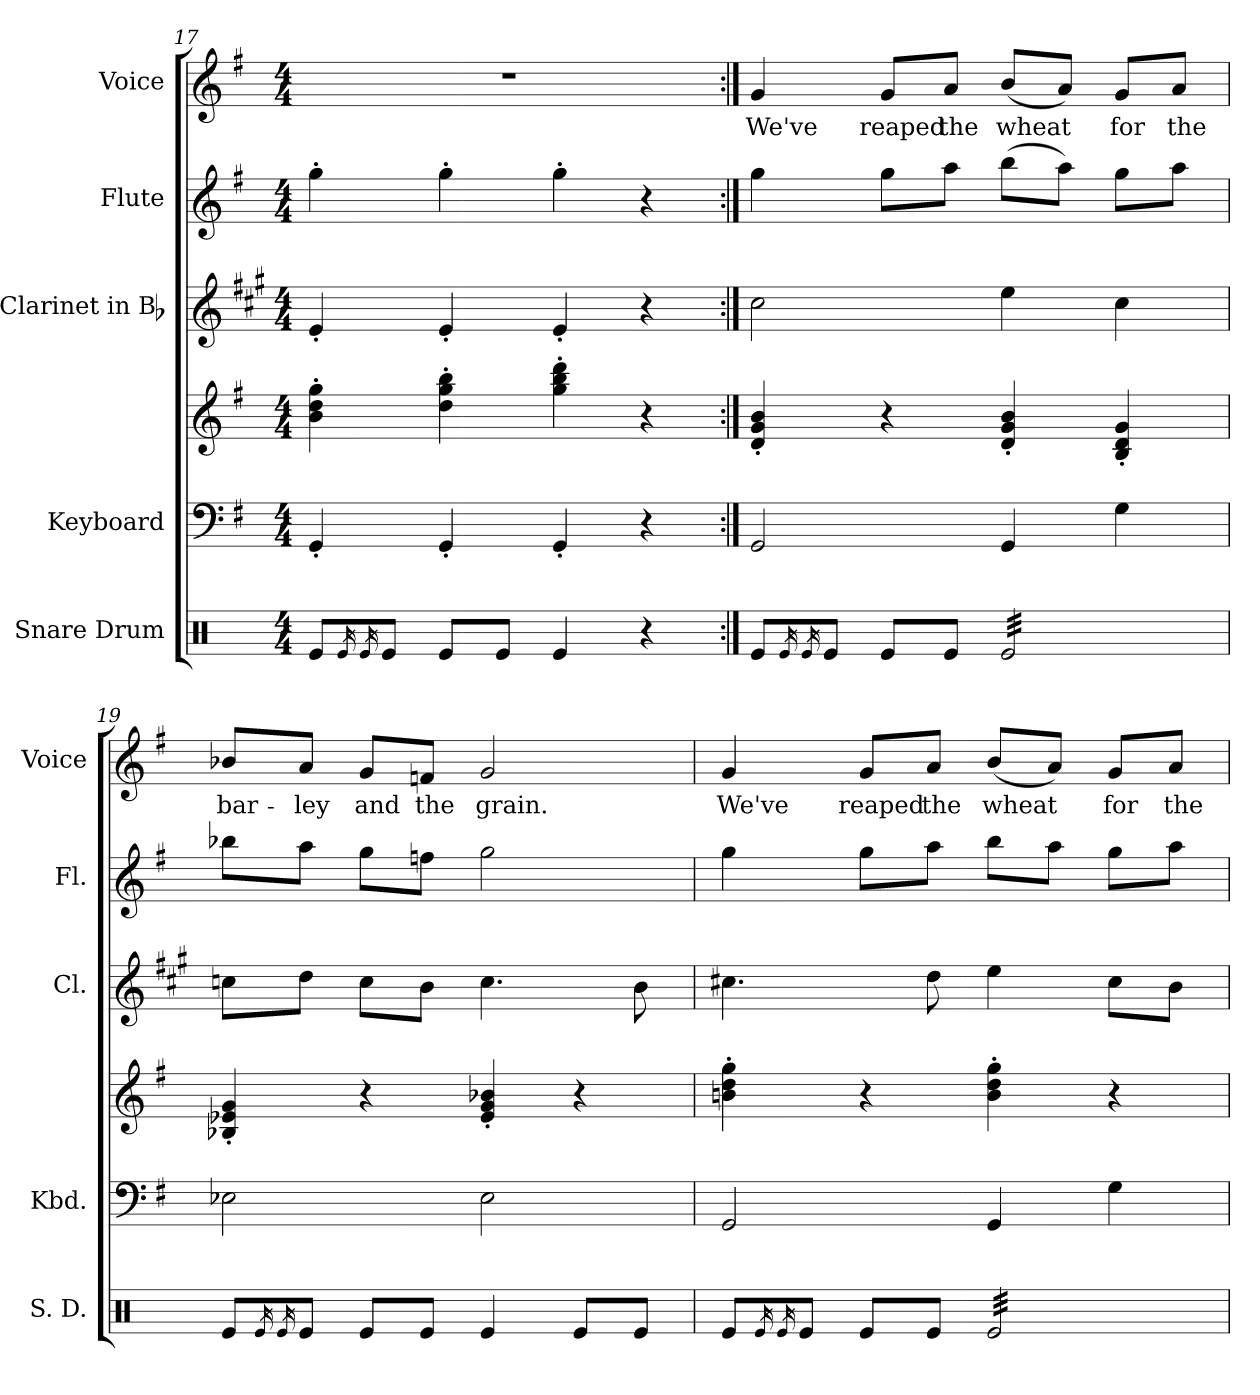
**kern	**kern	**kern	**kern	**kern	**kern	**text
*part5	*part4	*part4	*part3	*part2	*part1	*part1
*staff6	*staff5	*staff4	*staff3	*staff2	*staff1	*staff1
*I"Snare Drum	*I"Keyboard	*	*I"Clarinet in Bb	*I"Flute	*I"Voice	*
*I'S. D.	*I'Kbd.	*	*I'Cl.	*I'Fl.	*I'Voice	*
*clefX	*clefF4	*clefG2	*clefG2	*clefG2	*clefG2	*
*	*	*	*ITrd1c2	*	*	*
*k[]	*k[f#]	*k[f#]	*k[f#]	*k[f#]	*k[f#]	*
*C:	*G:	*G:	*G:	*G:	*G:	*
*M4/4	*M4/4	*M4/4	*M4/4	*M4/4	*M4/4	*
=17	=17	=17	=17	=17	=17	=17
8Rei/L	4GG'i/	4bi\' 4ddi' 4ggi'	4d'i/	4gg'i\	1r	.
16qRei/	.	.	.	.	.	.
16qRei/	.	.	.	.	.	.
8Rei/J	.	.	.	.	.	.
8Rei/L	4GG'i/	4ddi\' 4ggi' 4bbi'	4d'i/	4gg'i\	.	.
8Rei/J	.	.	.	.	.	.
4Rei/	4GG'i/	4ggi\' 4bbi' 4dddi'	4d'i/	4gg'i\	.	.
4r	4r	4r	4r	4r	.	.
!!LO:PB:g=z
=18:|!	=18:|!	=18:|!	=18:|!	=18:|!	=18:|!	=18:|!
!	!	!	!	!	!	!LO:LY:b:color=#000000
8Rei/L	2GGi/	4di/' 4gi' 4bi'	2bi\	4ggi\	4gi/	We've
16qRei/	.	.	.	.	.	.
16qRei/	.	.	.	.	.	.
8Rei/J	.	.	.	.	.	.
!	!	!	!	!	!	!LO:LY:b:color=#000000
8Rei/L	.	4r	.	8ggi\L	8gi/L	reaped
!	!	!	!	!	!	!LO:LY:b:color=#000000
8Rei/J	.	.	.	8aai\J	8ai/J	the
!	!	!	!	!	!	!LO:LY:b:color=#000000
*tremolo	*	*	*	*	*	*
32Rei/LLL	4GGi/	4di/' 4gi' 4bi'	4ddi\	(8bbi\L	(8bi/L	wheat
32Rei/	.	.	.	.	.	.
32Rei/	.	.	.	.	.	.
32Rei/	.	.	.	.	.	.
32Rei/	.	.	.	8aai\J)	8ai/J)	.
32Rei/	.	.	.	.	.	.
32Rei/	.	.	.	.	.	.
32Rei/	.	.	.	.	.	.
!	!	!	!	!	!	!LO:LY:b:color=#000000
32Rei/	4Gi\	4Bi/' 4di' 4gi'	4bi\	8ggi\L	8gi/L	for
32Rei/	.	.	.	.	.	.
32Rei/	.	.	.	.	.	.
32Rei/	.	.	.	.	.	.
!	!	!	!	!	!	!LO:LY:b:color=#000000
32Rei/	.	.	.	8aai\J	8ai/J	the
32Rei/	.	.	.	.	.	.
32Rei/	.	.	.	.	.	.
32Rei/JJJ	.	.	.	.	.	.
*Xtremolo	*	*	*	*	*	*
=19	=19	=19	=19	=19	=19	=19
!	!	!	!	!	!	!LO:LY:b:color=#000000
8Rei/L	2E-Xi\	4B-Xi/' 4e-Xi' 4gi'	8b-Xi\L	8bb-Xi\L	8b-Xi/L	bar-
16qRei/	.	.	.	.	.	.
16qRei/	.	.	.	.	.	.
!	!	!	!	!	!	!LO:LY:b:color=#000000
8Rei/J	.	.	8cci\J	8aai\J	8ai/J	-ley
!	!	!	!	!	!	!LO:LY:b:color=#000000
8Rei/L	.	4r	8b-i\L	8ggi\L	8gi/L	and
!	!	!	!	!	!	!LO:LY:b:color=#000000
8Rei/J	.	.	8ai\J	8ffni\J	8fni/J	the
!	!	!	!	!	!	!LO:LY:b:color=#000000
4Rei/	2E-i\	4e-i/' 4gi' 4b-Xi'	4.b-i\	2ggi\	2gi/	grain.
8Rei/L	.	4r	.	.	.	.
8Rei/J	.	.	8ai\	.	.	.
=20	=20	=20	=20	=20	=20	=20
!	!	!	!	!	!	!LO:LY:b:color=#000000
8Rei/L	2GGi/	4bni\' 4ddi' 4ggi'	4.bni\	4ggi\	4gi/	We've
16qRei/	.	.	.	.	.	.
16qRei/	.	.	.	.	.	.
8Rei/J	.	.	.	.	.	.
!	!	!	!	!	!	!LO:LY:b:color=#000000
8Rei/L	.	4r	.	8ggi\L	8gi/L	reaped
!	!	!	!	!	!	!LO:LY:b:color=#000000
8Rei/J	.	.	8cci\	8aai\J	8ai/J	the
!	!	!	!	!	!	!LO:LY:b:color=#000000
*tremolo	*	*	*	*	*	*
32Rei/LLL	4GGi/	4bi\' 4ddi' 4ggi'	4ddi\	8bbi\L	(8bi/L	wheat
32Rei/	.	.	.	.	.	.
32Rei/	.	.	.	.	.	.
32Rei/	.	.	.	.	.	.
32Rei/	.	.	.	8aai\J	8ai/J)	.
32Rei/	.	.	.	.	.	.
32Rei/	.	.	.	.	.	.
32Rei/	.	.	.	.	.	.
!	!	!	!	!	!	!LO:LY:b:color=#000000
32Rei/	4Gi\	4r	8bi\L	8ggi\L	8gi/L	for
32Rei/	.	.	.	.	.	.
32Rei/	.	.	.	.	.	.
32Rei/	.	.	.	.	.	.
!	!	!	!	!	!	!LO:LY:b:color=#000000
32Rei/	.	.	8ai\J	8aai\J	8ai/J	the
32Rei/	.	.	.	.	.	.
32Rei/	.	.	.	.	.	.
32Rei/JJJ	.	.	.	.	.	.
*Xtremolo	*	*	*	*	*	*
=	=	=	=	=	=	=
*-	*-	*-	*-	*-	*-	*-
